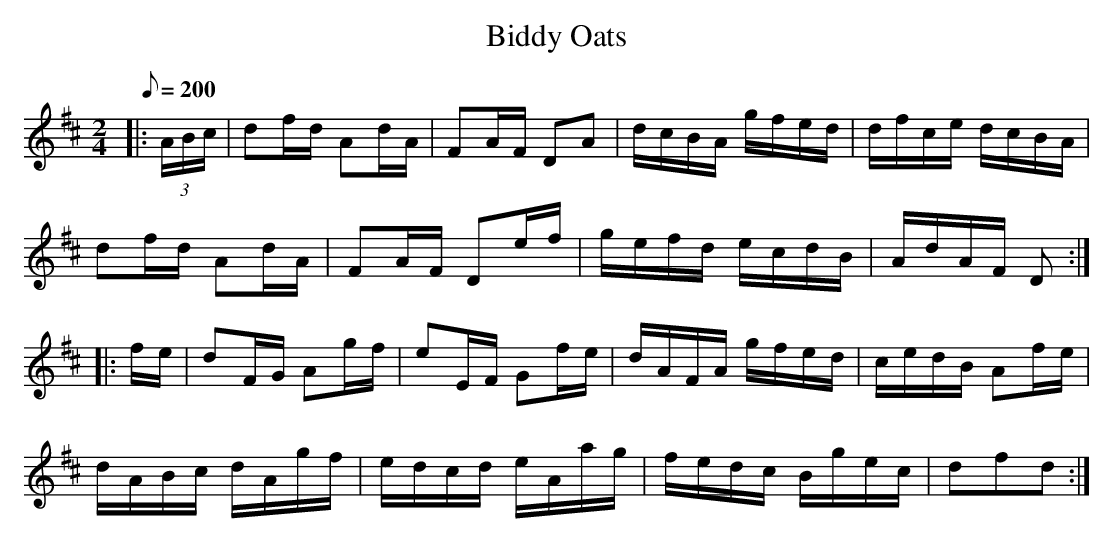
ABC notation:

X:1
T:Biddy Oats
M:2/4
L:1/8
Q:1/8=200
K:D
|: (3A/B/c/|df/d/ Ad/A/|FA/F/ DA|d/c/B/A/ g/f/e/d/|d/f/c/e/ d/c/B/A/|
df/d/ Ad/A/|FA/F/ De/f/|g/e/f/d/ e/c/d/B/|A/d/A/F/ D :|
|:f/e/|dF/G/ Ag/f/|eE/F/ Gf/e/|d/A/F/A/ g/f/e/d/|c/e/d/B/ Af/e/|
d/A/B/c/ d/A/g/f/|e/d/c/d/ e/A/a/g/|f/e/d/c/ B/g/e/c/|dfd :|
